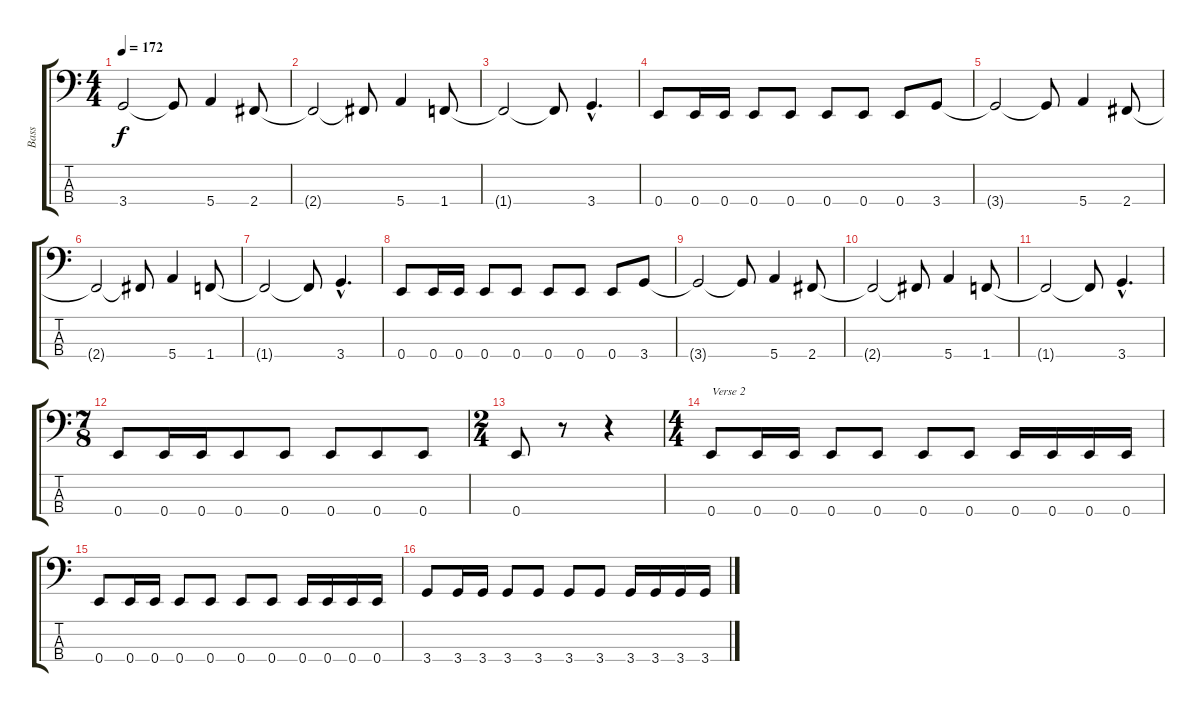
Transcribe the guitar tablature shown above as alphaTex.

\track ("Bass" "Bass") {instrument electricbassfinger}
\staff {score tabs}
\tuning (G2 D2 A1 E1) {hide}
\ts (4 4)
\tempo 172
\clef f4
\ks c
3.4{t}.2{dy f} 3.4{t}.8 5.4.4 2.4.8 |
2.4{t}.2 2.4{t}.8 5.4.4 1.4.8 |
1.4{t}.2 1.4{t}.8 3.4{hac}.4{d} |
0.4.8 0.4.16 0.4.16 0.4.8 0.4.8 0.4.8 0.4.8 0.4.8 3.4.8 |
3.4{t}.2 3.4{t}.8 5.4.4 2.4.8 |
2.4{t}.2 2.4{t}.8 5.4.4 1.4.8 |
1.4{t}.2 1.4{t}.8 3.4{hac}.4{d} |
0.4.8 0.4.16 0.4.16 0.4.8 0.4.8 0.4.8 0.4.8 0.4.8 3.4.8 |
3.4{t}.2 3.4{t}.8 5.4.4 2.4.8 |
2.4{t}.2 2.4{t}.8 5.4.4 1.4.8 |
1.4{t}.2 1.4{t}.8 3.4{hac}.4{d} |
\ts (7 8)
0.4.8 0.4.16 0.4.16 0.4.8 0.4.8 0.4.8 0.4.8 0.4.8 |
\ts (2 4)
0.4.8 r.8 r.4 |
\ts (4 4)
0.4.8{txt "Verse 2"} 0.4.16 0.4.16 0.4.8 0.4.8 0.4.8 0.4.8 0.4.16 0.4.16 0.4.16 0.4.16 |
0.4.8 0.4.16 0.4.16 0.4.8 0.4.8 0.4.8 0.4.8 0.4.16 0.4.16 0.4.16 0.4.16 |
3.4.8 3.4.16 3.4.16 3.4.8 3.4.8 3.4.8 3.4.8 3.4.16 3.4.16 3.4.16 3.4.16
